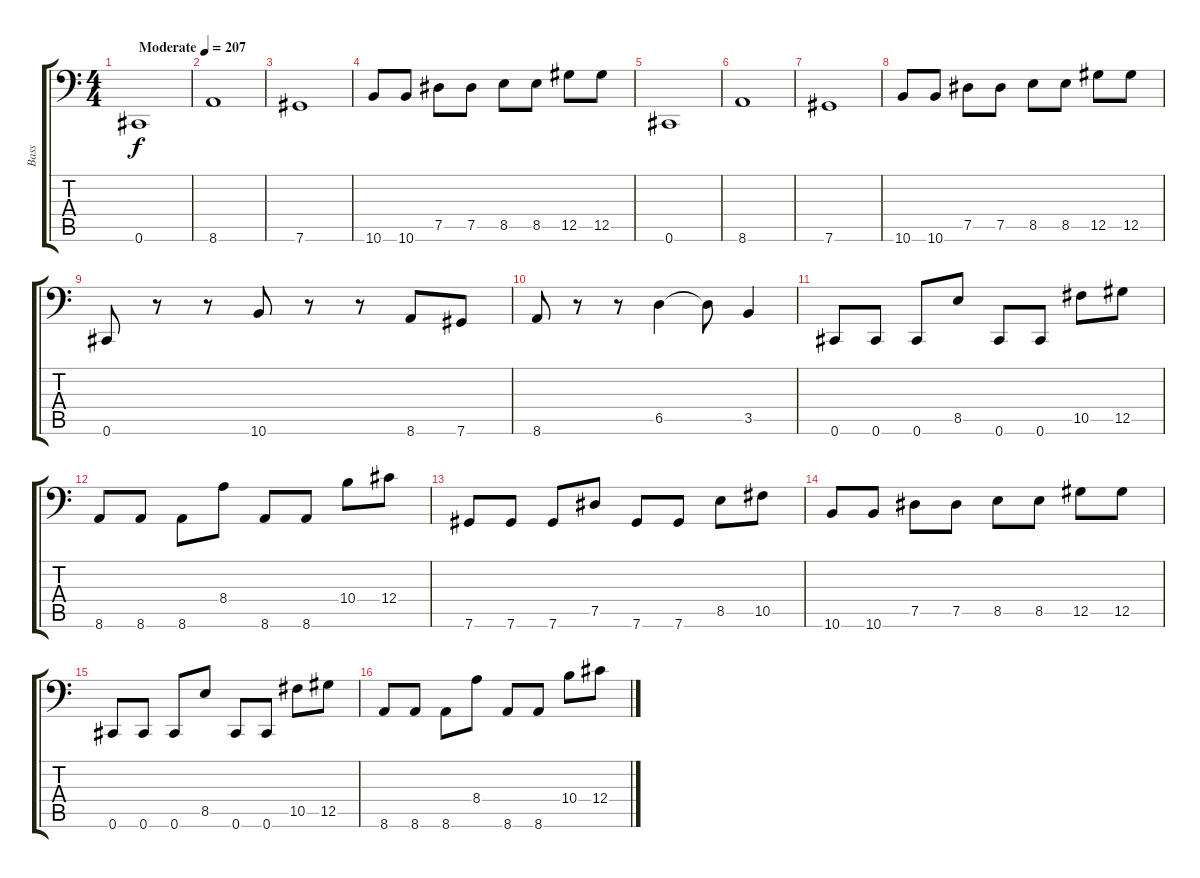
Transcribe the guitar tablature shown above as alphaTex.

\track ("Bass" "Bass") {instrument electricbassfinger bank 1}
\staff {score tabs}
\tuning (Eb3 Bb2 Gb2 Db2 Ab1 Db1) {hide}
\ts (4 4)
\tempo (207 "Moderate")
\clef f4
\ks c
0.6.1{dy f instrument electricbassfinger} |
8.6.1 |
7.6.1 |
10.6.8 10.6.8 7.5.8 7.5.8 8.5.8 8.5.8 12.5.8 12.5.8 |
0.6.1 |
8.6.1 |
7.6.1 |
10.6.8 10.6.8 7.5.8 7.5.8 8.5.8 8.5.8 12.5.8 12.5.8 |
0.6.8 r.8 r.8 10.6.8 r.8 r.8 8.6.8 7.6.8 |
8.6.8 r.8 r.8 6.5.4 6.5{t}.8 3.5.4 |
0.6.8 0.6.8 0.6.8 8.5.8 0.6.8 0.6.8 10.5.8 12.5.8 |
8.6.8 8.6.8 8.6.8 8.4.8 8.6.8 8.6.8 10.4.8 12.4.8 |
7.6.8 7.6.8 7.6.8 7.5.8 7.6.8 7.6.8 8.5.8 10.5.8 |
10.6.8 10.6.8 7.5.8 7.5.8 8.5.8 8.5.8 12.5.8 12.5.8 |
0.6.8 0.6.8 0.6.8 8.5.8 0.6.8 0.6.8 10.5.8 12.5.8 |
8.6.8 8.6.8 8.6.8 8.4.8 8.6.8 8.6.8 10.4.8 12.4.8
